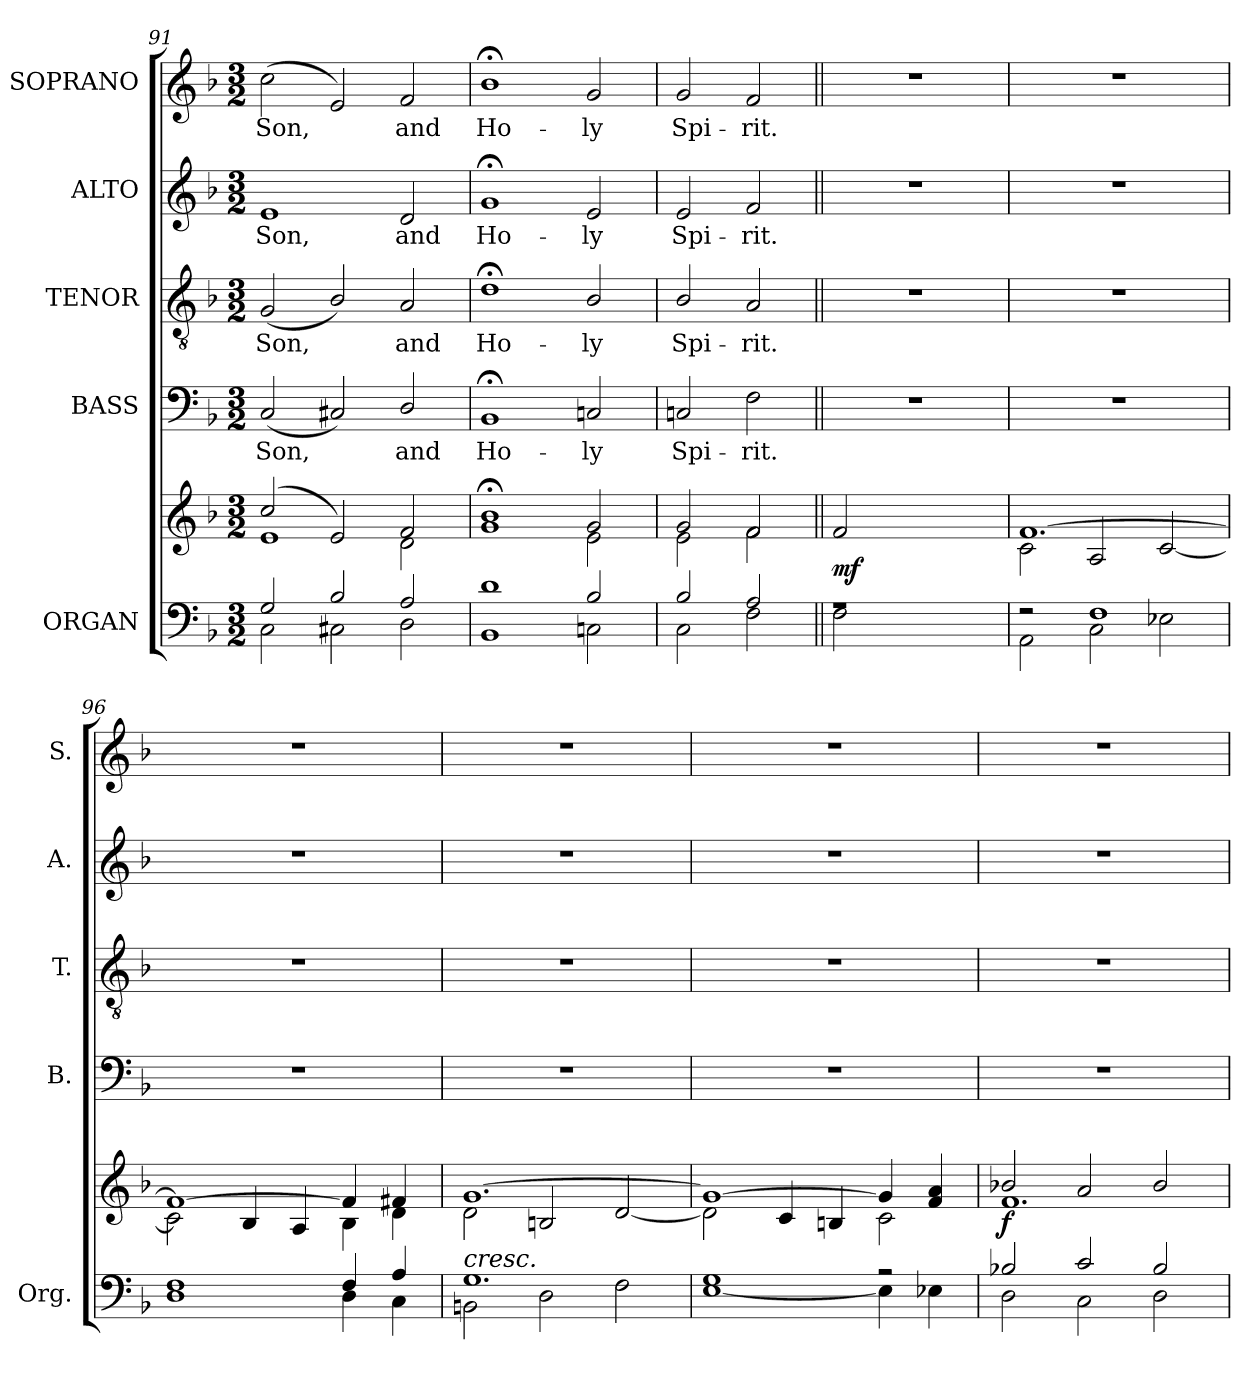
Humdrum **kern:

**kern	**kern	**dynam	**kern	**text	**kern	**text	**kern	**text	**kern	**text
*part5	*part5	*part5	*part4	*part4	*part3	*part3	*part2	*part2	*part1	*part1
*staff6	*staff5	*staff5/6	*staff4	*staff4	*staff3	*staff3	*staff2	*staff2	*staff1	*staff1
*I"ORGAN	*	*	*I"BASS	*	*I"TENOR	*	*I"ALTO	*	*I"SOPRANO	*
*I'Org.	*	*	*I'B.	*	*I'T.	*	*I'A.	*	*I'S.	*
*clefF4	*clefG2	*	*clefF4	*	*clefGv2	*	*clefG2	*	*clefG2	*
*	*	*	*	*	*ITrd7c12	*	*	*	*	*
*k[b-]	*k[b-]	*	*k[b-]	*	*k[b-]	*	*k[b-]	*	*k[b-]	*
*F:	*F:	*	*F:	*	*F:	*	*F:	*	*F:	*
*M3/2	*M3/2	*	*M3/2	*	*M3/2	*	*M3/2	*	*M3/2	*
=91	=91	=91	=91	=91	=91	=91	=91	=91	=91	=91
*^	*^	*	*	*	*	*	*	*	*	*
!	!	!	!	!	!	!LO:LY:b:color=#000000	!	!	!	!	!	!
!	!	!	!	!	!	!	!	!LO:LY:b:color=#000000	!	!	!	!
!	!	!	!	!	!	!	!	!	!	!LO:LY:b:color=#000000	!	!
!	!	!	!	!	!	!	!	!	!	!	!	!LO:LY:b:color=#000000
2Gi/	2Ci\	(2cci/	1ei	.	(2Ci/	Son,	(2GGi/	Son,	1ei	Son,	(2cci\	Son,
2B-i/	2C#Xi\	2ei/)	.	.	2C#Xi/)	.	2BB-i/)	.	.	.	2ei/)	.
!	!	!	!	!	!	!LO:LY:b:color=#000000	!	!	!	!	!	!
!	!	!	!	!	!	!	!	!LO:LY:b:color=#000000	!	!	!	!
!	!	!	!	!	!	!	!	!	!	!LO:LY:b:color=#000000	!	!
!	!	!	!	!	!	!	!	!	!	!	!	!LO:LY:b:color=#000000
2Ai/	2Di\	2fi/	2di\	.	2Di/	and	2AAi/	and	2di/	and	2fi/	and
=92	=92	=92	=92	=92	=92	=92	=92	=92	=92	=92	=92	=92
!	!	!	!	!	!	!LO:LY:b:color=#000000	!	!	!	!	!	!
!	!	!	!	!	!	!	!	!LO:LY:b:color=#000000	!	!	!	!
!	!	!	!	!	!	!	!	!	!	!LO:LY:b:color=#000000	!	!
!	!	!	!	!	!	!	!	!	!	!	!	!LO:LY:b:color=#000000
1di	1BB-i	1b-;i	1gi	.	1BB-;i	Ho-	1D;i	Ho-	1g;i	Ho-	1b-;i	Ho-
!	!	!	!	!	!	!LO:LY:b:color=#000000	!	!	!	!	!	!
!	!	!	!	!	!	!	!	!LO:LY:b:color=#000000	!	!	!	!
!	!	!	!	!	!	!	!	!	!	!LO:LY:b:color=#000000	!	!
!	!	!	!	!	!	!	!	!	!	!	!	!LO:LY:b:color=#000000
2B-i/	2Cni\	2gi/	2ei\	.	2Cni/	-ly	2BB-i/	-ly	2ei/	-ly	2gi/	-ly
=93	=93	=93	=93	=93	=93	=93	=93	=93	=93	=93	=93	=93
!	!	!	!	!	!	!LO:LY:b:color=#000000	!	!	!	!	!	!
!	!	!	!	!	!	!	!	!LO:LY:b:color=#000000	!	!	!	!
!	!	!	!	!	!	!	!	!	!	!LO:LY:b:color=#000000	!	!
!	!	!	!	!	!	!	!	!	!	!	!	!LO:LY:b:color=#000000
2B-i/	2Ci\	2gi/	2ei\	.	2Cni/	Spi-	2BB-i/	Spi-	2ei/	Spi-	2gi/	Spi-
!	!	!	!	!	!	!LO:LY:b:color=#000000	!	!	!	!	!	!
!	!	!	!	!	!	!	!	!LO:LY:b:color=#000000	!	!	!	!
!	!	!	!	!	!	!	!	!	!	!LO:LY:b:color=#000000	!	!
!	!	!	!	!	!	!	!	!	!	!	!	!LO:LY:b:color=#000000
2Ai/	2Fi\	2fi/	2fi\	.	2Fi\	-rit.	2AAi/	-rit.	2fi/	-rit.	2fi/	-rit.
!!LO:LB:g=z
=94||	=94||	=94||	=94||	=94||	=94||	=94||	=94||	=94||	=94||	=94||	=94||	=94||
!	!	!LO:TX:a:i:t=Sw.	!	!	!	!	!	!	!	!	!	!
!LO:N:vis=1	!	!	!	!	!LO:N:vis=1	!	!LO:N:vis=1	!	!LO:N:vis=1	!	!LO:N:vis=1	!
*	*	*v	*v	*	*	*	*	*	*	*	*	*
2r	2Fi\	2fi/	mf	1.r	.	1.r	.	1.r	.	1.r	.
1ryy	1ryy	1ryy	.	.	.	.	.	.	.	.	.
=95	=95	=95	=95	=95	=95	=95	=95	=95	=95	=95	=95
*	*	*^	*	*	*	*	*	*	*	*	*
!	!	!	!	!	!LO:N:vis=1	!	!LO:N:vis=1	!	!LO:N:vis=1	!	!LO:N:vis=1	!
2r	2AAi\	[1.fi	2ci\	.	1.r	.	1.r	.	1.r	.	1.r	.
1Fi	2Ci\	.	2Ai/	.	.	.	.	.	.	.	.	.
.	2E-Xi\	.	[2ci/	.	.	.	.	.	.	.	.	.
=96	=96	=96	=96	=96	=96	=96	=96	=96	=96	=96	=96	=96
!	!	!	!	!	!LO:N:vis=1	!	!LO:N:vis=1	!	!LO:N:vis=1	!	!LO:N:vis=1	!
1Fi	1Di	1fi_	2ci\]	.	1.r	.	1.r	.	1.r	.	1.r	.
.	.	.	4B-i/	.	.	.	.	.	.	.	.	.
.	.	.	4Ai/	.	.	.	.	.	.	.	.	.
4Fi/	4Di\	4fi/]	4B-i\	.	.	.	.	.	.	.	.	.
4Ai/	4Ci\	4f#Xi/	4di\	.	.	.	.	.	.	.	.	.
=97	=97	=97	=97	=97	=97	=97	=97	=97	=97	=97	=97	=97
!LO:TX:a:i:t=cresc.	!	!	!	!	!	!	!	!	!	!	!	!
!	!	!	!	!	!LO:N:vis=1	!	!LO:N:vis=1	!	!LO:N:vis=1	!	!LO:N:vis=1	!
1.Gi	2BBni\	[1.gi	2di\	.	1.r	.	1.r	.	1.r	.	1.r	.
.	2Di\	.	2Bni/	.	.	.	.	.	.	.	.	.
.	2Fi\	.	[2di/	.	.	.	.	.	.	.	.	.
=98	=98	=98	=98	=98	=98	=98	=98	=98	=98	=98	=98	=98
!	!	!	!	!	!LO:N:vis=1	!	!LO:N:vis=1	!	!LO:N:vis=1	!	!LO:N:vis=1	!
1Gi	[1Ei	1gi_	2di\]	.	1.r	.	1.r	.	1.r	.	1.r	.
.	.	.	4ci/	.	.	.	.	.	.	.	.	.
.	.	.	4Bni/	.	.	.	.	.	.	.	.	.
2r	4Ei\]	4gi/]	2ci\	.	.	.	.	.	.	.	.	.
.	4E-Xi\	4fi/ 4ai	.	.	.	.	.	.	.	.	.	.
=99	=99	=99	=99	=99	=99	=99	=99	=99	=99	=99	=99	=99
!	!	!	!	!	!LO:N:vis=1	!	!LO:N:vis=1	!	!LO:N:vis=1	!	!LO:N:vis=1	!
2B-Xi/	2Di\	2b-Xi/	1.fi	f	1.r	.	1.r	.	1.r	.	1.r	.
2ci/	2Ci\	2ai/	.	.	.	.	.	.	.	.	.	.
2B-i/	2Di\	2b-i/	.	.	.	.	.	.	.	.	.	.
*v	*v	*	*	*	*	*	*	*	*	*	*	*
*	*v	*v	*	*	*	*	*	*	*	*	*
=	=	=	=	=	=	=	=	=	=	=
*-	*-	*-	*-	*-	*-	*-	*-	*-	*-	*-
